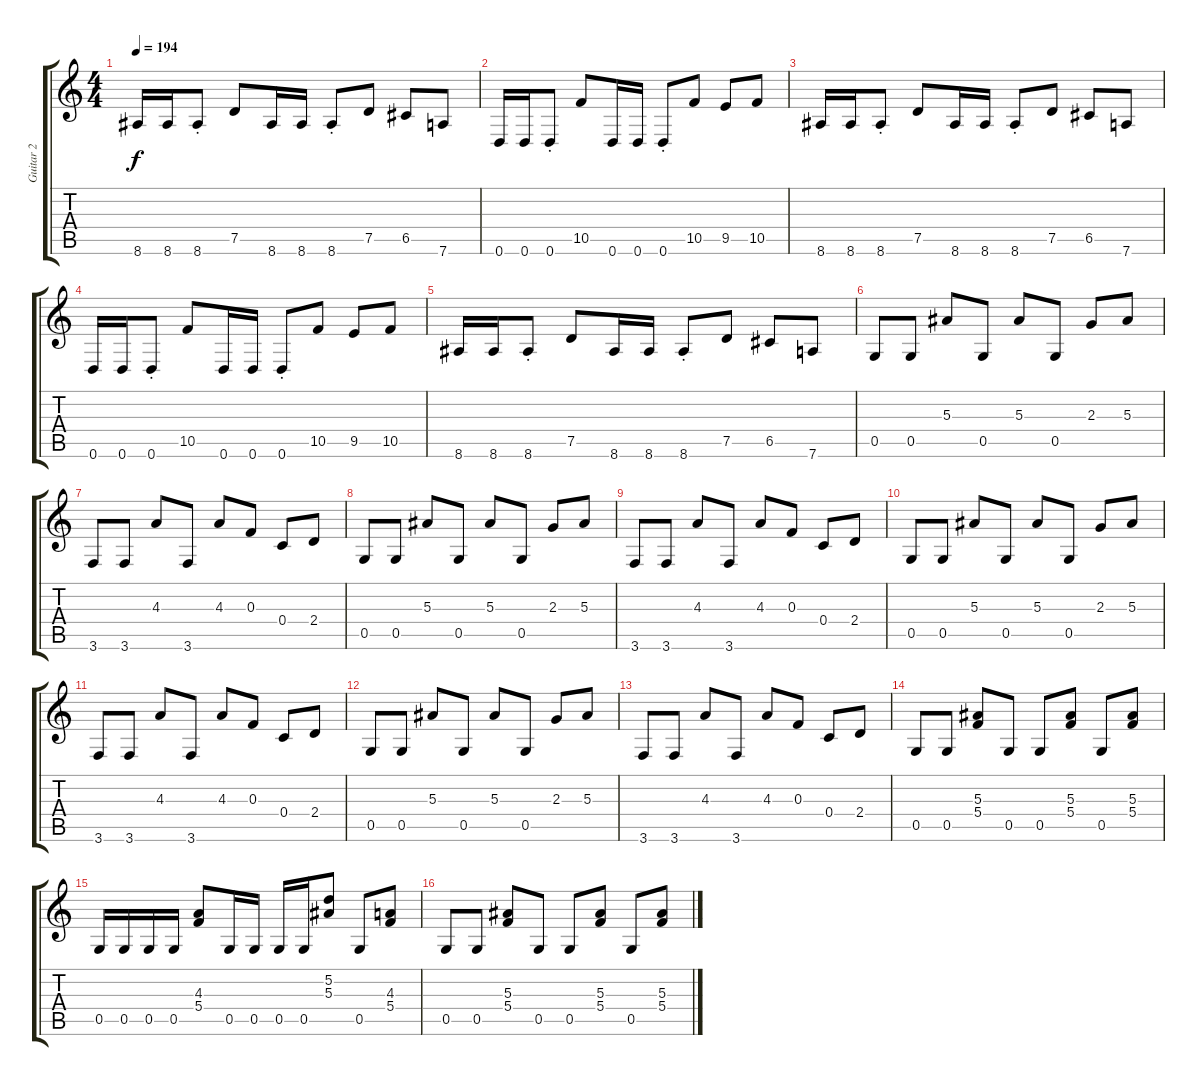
\track ("Guitar 2" "Guitar 2") {instrument distortionguitar}
\staff {score tabs}
\tuning (D4 A3 F3 C3 G2 D2) {hide}
\ts (4 4)
\tempo 194
\clef g2
\ks c
8.6.16{dy f} 8.6.16 8.6{st}.8 7.5.8 8.6.16 8.6.16 8.6{st}.8 7.5.8 6.5.8 7.6.8 |
0.6.16 0.6.16 0.6{st}.8 10.5.8 0.6.16 0.6.16 0.6{st}.8 10.5.8 9.5.8 10.5.8 |
8.6.16 8.6.16 8.6{st}.8 7.5.8 8.6.16 8.6.16 8.6{st}.8 7.5.8 6.5.8 7.6.8 |
0.6.16 0.6.16 0.6{st}.8 10.5.8 0.6.16 0.6.16 0.6{st}.8 10.5.8 9.5.8 10.5.8 |
8.6.16 8.6.16 8.6{st}.8 7.5.8 8.6.16 8.6.16 8.6{st}.8 7.5.8 6.5.8 7.6.8 |
0.5.8 0.5.8 5.3.8 0.5.8 5.3.8 0.5.8 2.3.8 5.3.8 |
3.6.8 3.6.8 4.3.8 3.6.8 4.3.8 0.3.8 0.4.8 2.4.8 |
0.5.8 0.5.8 5.3.8 0.5.8 5.3.8 0.5.8 2.3.8 5.3.8 |
3.6.8 3.6.8 4.3.8 3.6.8 4.3.8 0.3.8 0.4.8 2.4.8 |
0.5.8 0.5.8 5.3.8 0.5.8 5.3.8 0.5.8 2.3.8 5.3.8 |
3.6.8 3.6.8 4.3.8 3.6.8 4.3.8 0.3.8 0.4.8 2.4.8 |
0.5.8 0.5.8 5.3.8 0.5.8 5.3.8 0.5.8 2.3.8 5.3.8 |
3.6.8 3.6.8 4.3.8 3.6.8 4.3.8 0.3.8 0.4.8 2.4.8 |
0.5.8 0.5.8 (5.3 5.4).8 0.5.8 0.5.8 (5.3 5.4).8 0.5.8 (5.3 5.4).8 |
0.5.16 0.5.16 0.5.16 0.5.16 (4.3 5.4).8 0.5.16 0.5.16 0.5.16 0.5.16 (5.2 5.3).8 0.5.8 (4.3 5.4).8 |
0.5.8 0.5.8 (5.3 5.4).8 0.5.8 0.5.8 (5.3 5.4).8 0.5.8 (5.3 5.4).8
